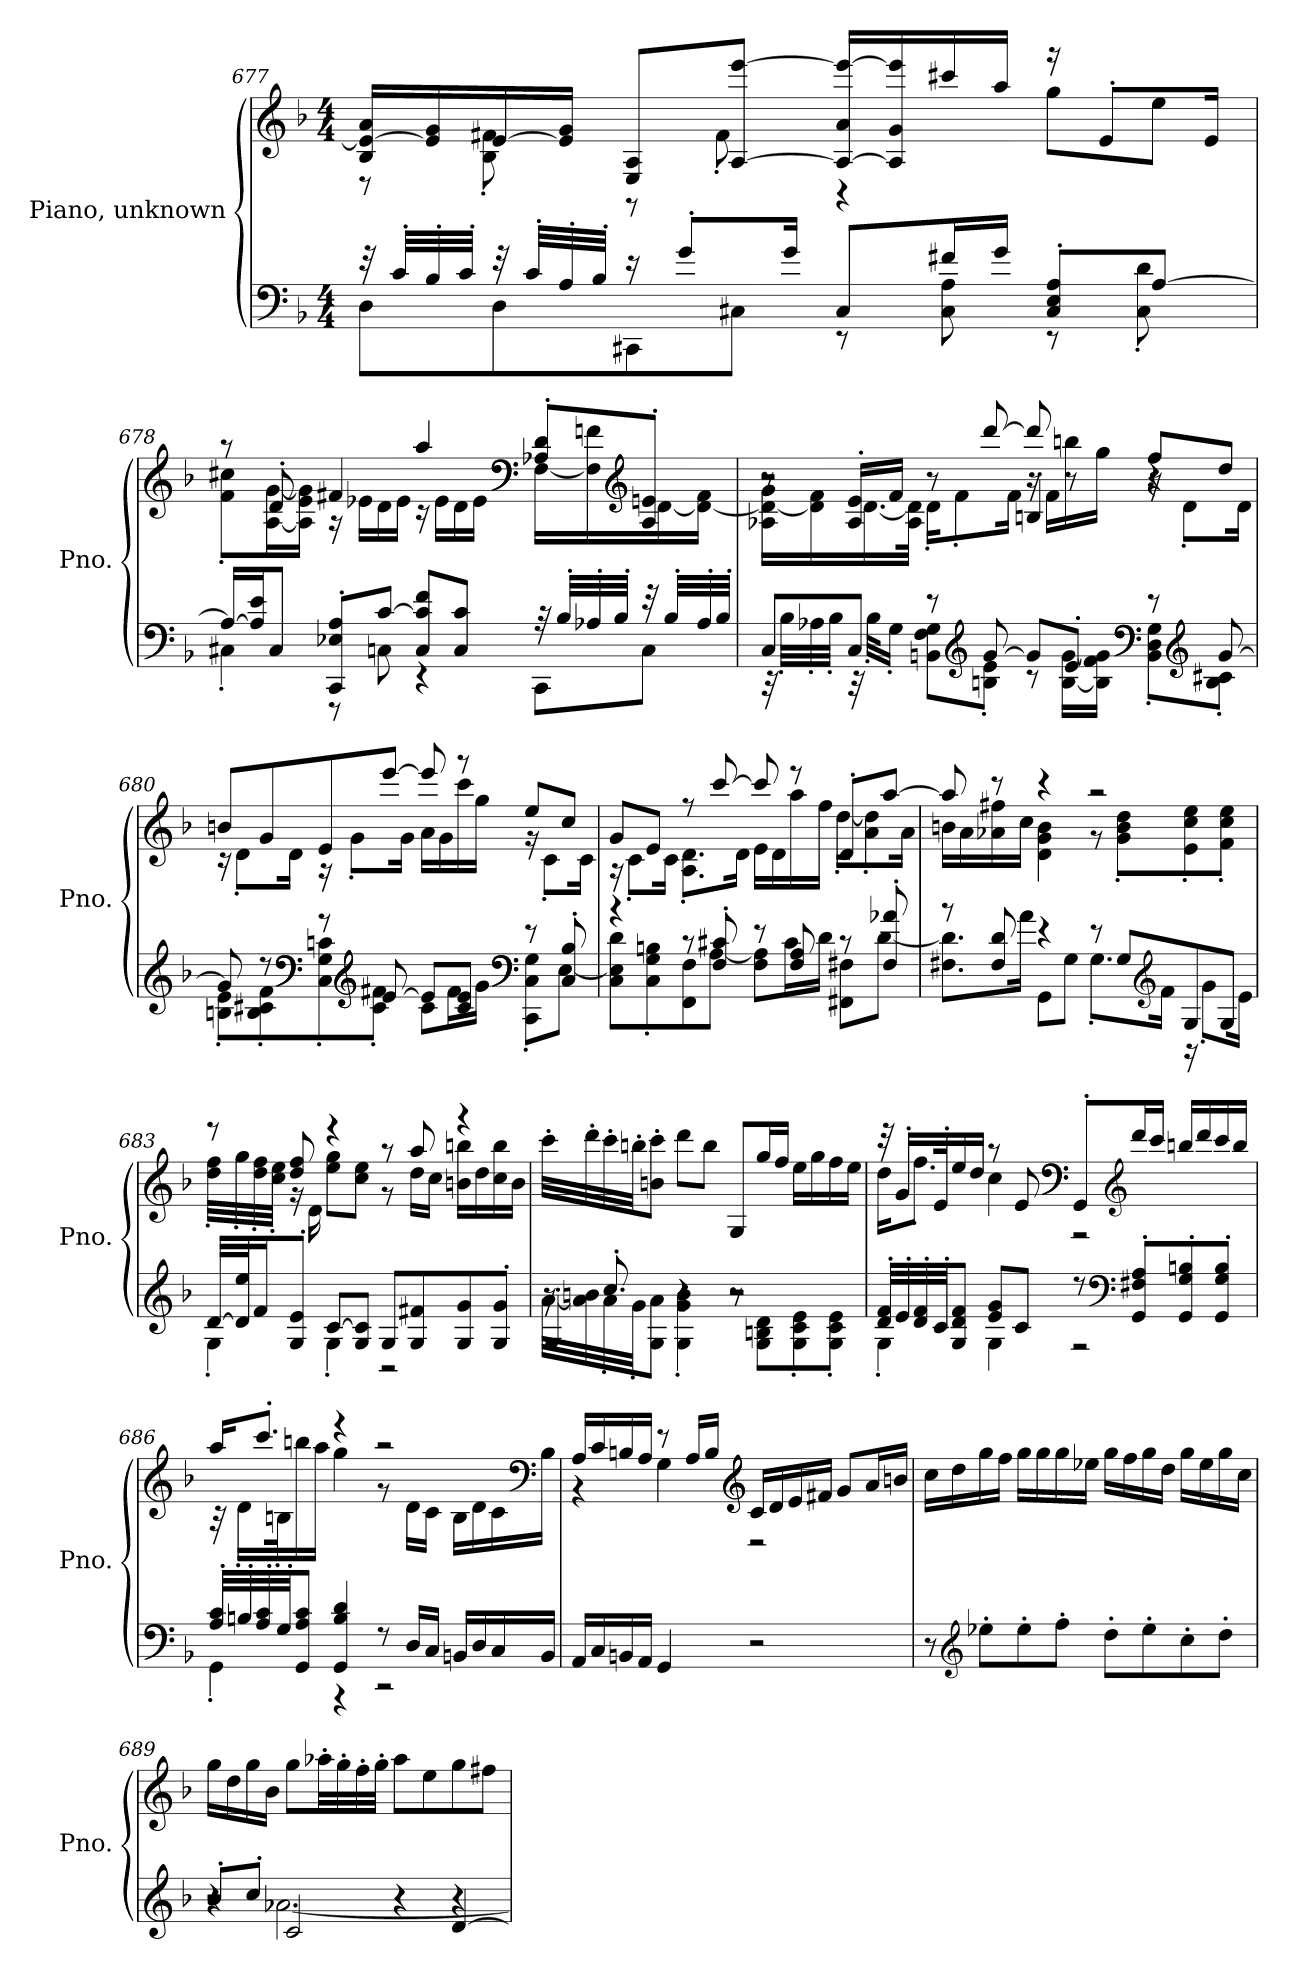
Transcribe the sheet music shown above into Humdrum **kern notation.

**kern	**kern
*part1	*part1
*staff2	*staff1
*I"Piano, unknown	*
*I'Pno.	*
!!LO:LB:g=z
*clefF4	*clefG2
*k[b-]	*k[b-]
*M4/4	*M4/4
=677	=677
*^	*^
32r	8D\L	16B-/ 16e/_ 16a/LL	8r
32c'/LLL	.	.	.
32B-'/	.	16e/] 16g/	.
32c'/JJJ	.	.	.
32r	8D\	[16e/	8B-\' 8f#X\'
32c'/LLL	.	.	.
32A'/	.	16e/] 16g/JJ	.
32B-'/JJJ	.	.	.
16r	8CC#X\	8E/ 8A/L	8r
8g'/L	.	.	.
.	8C#X\J	[8A/ [8eee/J	8f#'\
16g/Jk	.	.	.
8C#/L	8r	16A/_ 16a/ 16eee/_LL	4r
.	.	16A/] 16g/ 16eee/]	.
16f#X/L	8C#\ 8A\	16ccc#X/	.
16g/JJ	.	16aa/JJ	.
8C#/' 8E/' 8A/'L	8r	16r	8gg\L
.	.	8e'/L	.
[8A/J	8C#\' 8d\'	.	8ee\J
.	.	16e/Jk	.
!!LO:LB:g=z	!!
=678	=678	=678	=678
16A/LL_	4C#X'\	8r	8f\' 8cc#X\'L
16A/] 16e/J	.	.	.
8C#/J	.	8d'/	[16A\ [16g\L
.	.	.	16A\] 16e\ 16g\]JJ
8CC/' 8E-X/' 8A/'L	8r	4f#X/	16r
.	.	.	16e-X\LL
[8c/J	8Cn\	.	16d\
.	.	.	16e-\JJ
8C/ 8c/] 8f/L	4r	4aa/	16r
.	.	.	16e-\LL
8C/ 8c/J	.	.	16d\
.	.	.	16e-\JJ
*	*	*clefF4	*
32r	8CC\L	8A-X/' 8d/'L	[16F\LL
32B-'/LLL	.	.	.
32A-X'/	.	.	16F\] 16fn\
32B-'/JJJ	.	.	.
*	*	*clefG2	*
32r	8C\J	8A-/' 8en/'J	[16d\
32B-'/LLL	.	.	.
32A-'/	.	.	16d\_ 16f\JJ
32B-'/JJJ	.	.	.
!!LO:LB:g=z
=679	=679	=679	=679
*	*	*	*^
8C/L	32r	8r	16A-X\ 16d\_ 16g\LL	2r
.	32B-'\LLL	.	.	.
.	32A-X'\	.	16d\] 16f\	.
.	32B-'\JJJ	.	.	.
8C/J	32r	16A-/' 16e/'LL	[16.d\	.
.	32B-'\KLL	.	.	.
.	16G'\JJ	16f/JJ	.	.
.	.	.	32A-\ 32d\]JJk	.
8r	8BBn\ 8F\ 8G\L	8r	16d'\KL	.
.	.	.	8f'\	.
*clefG2	*	*	*	*
[8g/	8Bn\' 8e\'J	[8ddd/	.	.
.	.	.	16f\Jk	.
8g/L]	8r	8ddd/]	16r	4Bn'/
.	.	.	16f\LL	.
8e'/J	[16B\ [16g\LL	8r	16bbn\	.
.	16B\] 16f\ 16g\]JJ	.	16gg\JJ	.
*clefF4	*	*	*	*
8r	8BB\' 8D\' 8G\'L	8ff/L	16r	4r
.	.	.	8d'\L	.
*clefG2	*	*	*	*
[8g/	8B\' 8c#X\'J	8dd/J	.	.
.	.	.	16d\Jk	.
*	*	*	*v	*v
!!LO:PB:g=z
=680	=680	=680	=680
8g/]	8Bn\' 8e\'L	8bn/L	16r
.	.	.	8d'\L
8r	8B\' 8c#X\' 8f\'	8g/	.
.	.	.	16d\Jk
*clefF4	*	*	*
8r	8C\' 8G\' 8cn\'	8e/	16r
.	.	.	8g'\L
*clefG2	*	*	*
[8e/	8c\' 8f#X\'J	[8eee/J	.
.	.	.	16g\Jk
8e/L]	8c\L	8eee/]	16a\LL
.	.	.	16g\
8c/ 8e/J	16f#\L	8r	16ccc\
.	16g\JJ	.	16gg\JJ
*clefF4	*	*	*
8r	8CC\' 8C\' 8G\'L	8ee/L	16r
.	.	.	8c'\L
8C/' 8B/'	[8E\J	8cc/J	.
.	.	.	16c\Jk
=681	=681	=681	=681
4r	8C\ 8E\] 8d\L	8g/L	16r
.	.	.	8c'\L
.	8C\' 8G\' 8Bn\'	8e/J	.
.	.	.	16c\Jk
8r	8FF\ 8F\	8r	8.A\' 8.d\'L
8F/' 8c#X/'	[8A\J	[8ccc/	.
.	.	.	16d\Jk
8r	8F\ 8A\]L	8ccc/]	16e\LL
.	.	.	16d\
8F/ 8A/	16c#\L	8r	16aa\
.	16d\JJ	.	16ff\JJ
8r	8FF#X\ 8F#X\L	8d'/L	[16dd'\KL
.	.	.	8a\' 8dd\]'
8F#/' 8a-X/'	[8d\J	[8aa/J	.
.	.	.	16a\Jk
!!LO:LB:g=z	!!
=682	=682	=682	=682
8r	8.F#X\ 8.d\]L	8aa/]	16bn\LL
.	.	.	16a\
8F#/ 8d/	.	8r	16a-X\ 16ff#X\
.	16a\Jk	.	16cc\JJ
4r	8GG\L	4r	4d\ 4g\ 4b\
.	8G\J	.	.
8r	8.G'\L	2r	8r
8G/L	.	.	8g\' 8b\' 8dd\'L
*clefG2	*	*	*
.	16f\Jk	.	.
8G/	16r	.	8e\' 8cc\' 8ee\'
.	8g'\L	.	.
8G/J	.	.	8f\' 8cc\' 8ee\'J
.	16e\Jk	.	.
=683	=683	=683	=683
[32d/LLL	4G'\	8r	32dd\' 32ff\'LLL
32d/] 32ee/J	.	.	32gg'\
16f/J	.	.	32dd\' 32ff\'
.	.	.	32cc\' 32ee\'JJJ
8G/' 8e/'J	.	8dd/ 8ff/	16r
.	.	.	16d\
[8c/L	4G'\	4r	8ee\ 8gg\L
8G/ 8c/]J	.	.	8cc\ 8ee\J
8G/L	2r	8r	8r
8G/ 8f#X/	.	8aa/	16dd\LL
.	.	.	16cc\JJ
8G/ 8g/	.	4r	16bn\ 16bbn\LL
.	.	.	16dd\
8G/' 8g/'J	.	.	16cc\ 16bb\
.	.	.	16b\JJ
*	*	*v	*v
!!LO:LB:g=z
=684	=684	=684
*	*^	*
16r	[32a\LLL	4G'/	32ccc'\LLL
.	32a\] 32bn\	.	32ddd'\
8.cc'/	32a'\	.	32ccc'\
.	32g'\JJ	.	32bbn'\JJ
.	8G\ 8a\J	.	8bn\' 8ccc\'J
4r	4G\' 4g\' 4b\'	4r	8ddd\L
.	.	.	8bb\J
2r	8r	2r	8G/L
.	8G\ 8Bn\ 8d\L	.	16gg/L
.	.	.	16ff/JJ
.	8G\' 8c\' 8e\'	.	16ee\LL
.	.	.	16gg\
.	8G\' 8c\' 8e\'J	.	16ff\
.	.	.	16ee\JJ
*	*v	*v	*
=685	=685	=685
*	*	*^
32d/' 32f/'LLL	4G'\	32r	16dd\KL
32e'/	.	16g'/LL	.
32d/' 32f/'	.	.	8.ff'\J
32c'/JJ	.	32e'/K	.
8G/ 8d/ 8f/J	.	16ee/	.
.	.	16dd/JJ	.
8e/ 8g/L	4G\	8r	4cc\
8c/J	.	8e/	.
*	*	*clefF4	*
8r	2r	8GG'/L	2r
*clefF4	*	*clefG2	*
8GG/' 8F#X/' 8A/'L	.	16ddd/L	.
.	.	16ccc/JJ	.
8GG/' 8G/' 8Bn/'	.	16bbn/LL	.
.	.	16ddd/	.
8GG/' 8G/' 8B/'J	.	16ccc/	.
.	.	16bb/JJ	.
!!LO:LB:g=z	!!
=686	=686	=686	=686
32A/' 32c/'LLL	4GG'\	16aa/KL	32r
32Bn'/	.	.	16d'\LL
32A/' 32c/'	.	8.ccc'/J	.
32G'/JJ	.	.	32Bn'\K
8GG/ 8A/ 8c/J	.	.	16bbn\
.	.	.	16aa\JJ
4GG/ 4B/ 4d/	4r	4r	4gg\
8r	2r	2r	8r
16D/LL	.	.	16d\LL
16C/JJ	.	.	16c\JJ
16BBn/LL	.	.	16B\LL
16D/	.	.	16d\
16C/	.	.	16c\
*	*	*clefF4	*
16BB/JJ	.	.	16B\JJ
*v	*v	*	*
=687	=687	=687
16AA/LL	16A/LL	4r
16C/	16c/	.
16BBn/	16Bn/	.
16AA/JJ	16A/JJ	.
4GG/	8r	4G\
.	16A/LL	.
.	16B/JJ	.
*	*clefG2	*
2r	16c/LL	2r
.	16d/	.
.	16e/	.
.	16f#X/JJ	.
.	8g/L	.
.	16a/L	.
.	16bn/JJ	.
*	*v	*v
!!LO:LB:g=z
=688	=688
8r	16cc\LL
.	16dd\
*clefG2	*
8ee-X'\L	16gg\
.	16ff\JJ
8ee-'\	16gg\LL
.	16gg\
8ff'\J	16gg\
.	16ee-X\JJ
8dd'\L	16gg\LL
.	16ff\
8ee-'\	16gg\
.	16dd\JJ
8cc'\	16gg\LL
.	16ee-\
8dd'\J	16gg\
.	16cc\JJ
=689	=689
*^	*
*	*^	*
8b-'/L	4r	2r	16gg\LL
.	.	.	16dd\
8cc'/J	.	.	16gg\
.	.	.	16b-\JJ
2c/	[2.a-X\	.	8gg\L
.	.	.	32aa-X'\LL
.	.	.	32gg'\
.	.	.	32ff'\
.	.	.	32gg'\JJJ
.	.	4r	8aa-\L
.	.	.	8ee\
4r	.	[4d/	8gg\
.	.	.	8ff#X\J
*v	*v	*v	*
=	=
*-	*-
